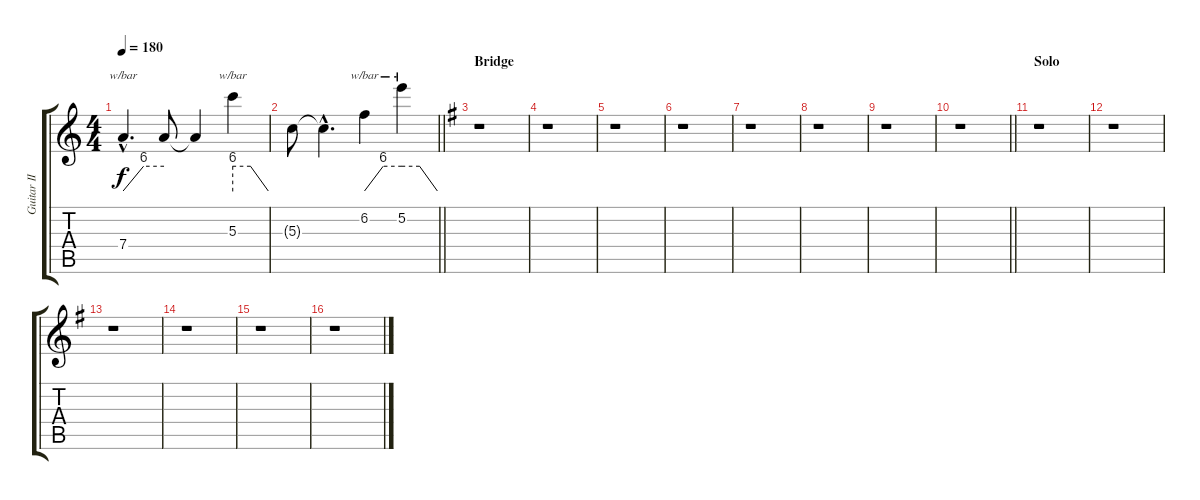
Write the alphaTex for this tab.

\track ("Guitar II (Aiji)" "Guitar II ") {instrument distortionguitar}
\staff {score tabs}
\tuning (E4 B3 G3 D3 A2 E2) {hide}
\ts (4 4)
\tempo 180
\clef g2
\ks c
7.4{hac}.4{d tbe (custom default 0 0 30 24 60 24) dy f} 7.4{t}.8 7.4{t}.4 5.3.4{tbe (custom default 0 24 30 24 60 0)} |
\barLineRight lightlight
5.3{t}.8 5.3{hac t}.4{d} 6.2.4{tbe (custom default 0 0 30 24 60 24)} 5.2.4{tbe (custom default 0 24 30 24 60 0)} |
\section ("" "Bridge")
\ks g
r.1 |
r.1 |
r.1 |
r.1 |
r.1 |
r.1 |
r.1 |
\barLineRight lightlight
r.1 |
\section ("" "Solo")
r.1 |
r.1 |
r.1 |
r.1 |
r.1 |
r.1
